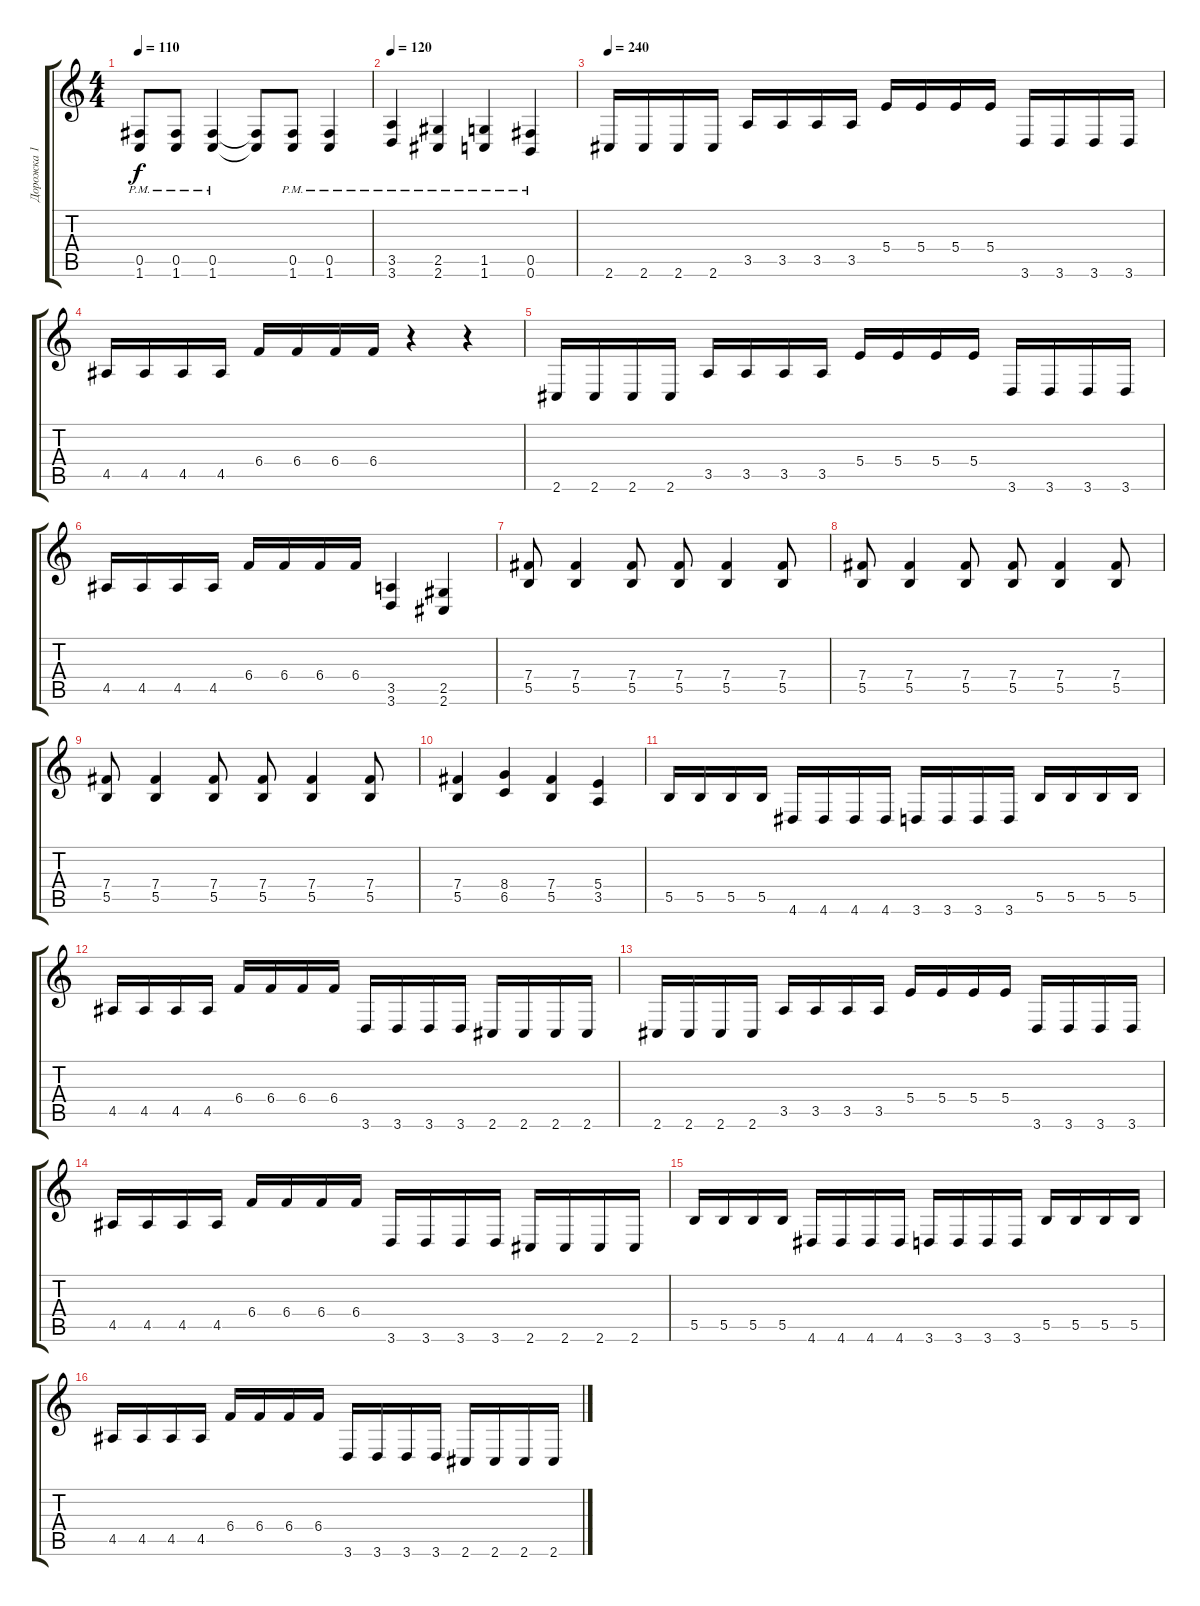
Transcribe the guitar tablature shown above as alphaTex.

\track ("Дорожка 1" "Дорожка 1") {instrument distortionguitar}
\staff {score tabs}
\tuning (Db4 Ab3 E3 B2 Gb2 B1) {hide}
\ts (4 4)
\tempo 110
\clef g2
\ks c
(0.5{pm} 1.6).8{dy f} (0.5{pm} 1.6).8 (0.5{pm} 1.6).4 (0.5{t} 1.6{t}).8 (0.5{pm} 1.6).8 (0.5{pm} 1.6).4 |
\tempo 120
(3.5{pm} 3.6).4 (2.5{pm} 2.6).4 (1.5{pm} 1.6).4 (0.5{pm} 0.6).4 |
\tempo 240
2.6.16 2.6.16 2.6.16 2.6.16 3.5.16 3.5.16 3.5.16 3.5.16 5.4.16 5.4.16 5.4.16 5.4.16 3.6.16 3.6.16 3.6.16 3.6.16 |
4.5.16 4.5.16 4.5.16 4.5.16 6.4.16 6.4.16 6.4.16 6.4.16 r.4 r.4 |
2.6.16 2.6.16 2.6.16 2.6.16 3.5.16 3.5.16 3.5.16 3.5.16 5.4.16 5.4.16 5.4.16 5.4.16 3.6.16 3.6.16 3.6.16 3.6.16 |
4.5.16 4.5.16 4.5.16 4.5.16 6.4.16 6.4.16 6.4.16 6.4.16 (3.5 3.6).4 (2.5 2.6).4 |
(7.4 5.5).8 (7.4 5.5).4 (7.4 5.5).8 (7.4 5.5).8 (7.4 5.5).4 (7.4 5.5).8 |
(7.4 5.5).8 (7.4 5.5).4 (7.4 5.5).8 (7.4 5.5).8 (7.4 5.5).4 (7.4 5.5).8 |
(7.4 5.5).8 (7.4 5.5).4 (7.4 5.5).8 (7.4 5.5).8 (7.4 5.5).4 (7.4 5.5).8 |
(7.4 5.5).4 (8.4 6.5).4 (7.4 5.5).4 (5.4 3.5).4 |
5.5.16 5.5.16 5.5.16 5.5.16 4.6.16 4.6.16 4.6.16 4.6.16 3.6.16 3.6.16 3.6.16 3.6.16 5.5.16 5.5.16 5.5.16 5.5.16 |
4.5.16 4.5.16 4.5.16 4.5.16 6.4.16 6.4.16 6.4.16 6.4.16 3.6.16 3.6.16 3.6.16 3.6.16 2.6.16 2.6.16 2.6.16 2.6.16 |
2.6.16 2.6.16 2.6.16 2.6.16 3.5.16 3.5.16 3.5.16 3.5.16 5.4.16 5.4.16 5.4.16 5.4.16 3.6.16 3.6.16 3.6.16 3.6.16 |
4.5.16 4.5.16 4.5.16 4.5.16 6.4.16 6.4.16 6.4.16 6.4.16 3.6.16 3.6.16 3.6.16 3.6.16 2.6.16 2.6.16 2.6.16 2.6.16 |
5.5.16 5.5.16 5.5.16 5.5.16 4.6.16 4.6.16 4.6.16 4.6.16 3.6.16 3.6.16 3.6.16 3.6.16 5.5.16 5.5.16 5.5.16 5.5.16 |
4.5.16 4.5.16 4.5.16 4.5.16 6.4.16 6.4.16 6.4.16 6.4.16 3.6.16 3.6.16 3.6.16 3.6.16 2.6.16 2.6.16 2.6.16 2.6.16
